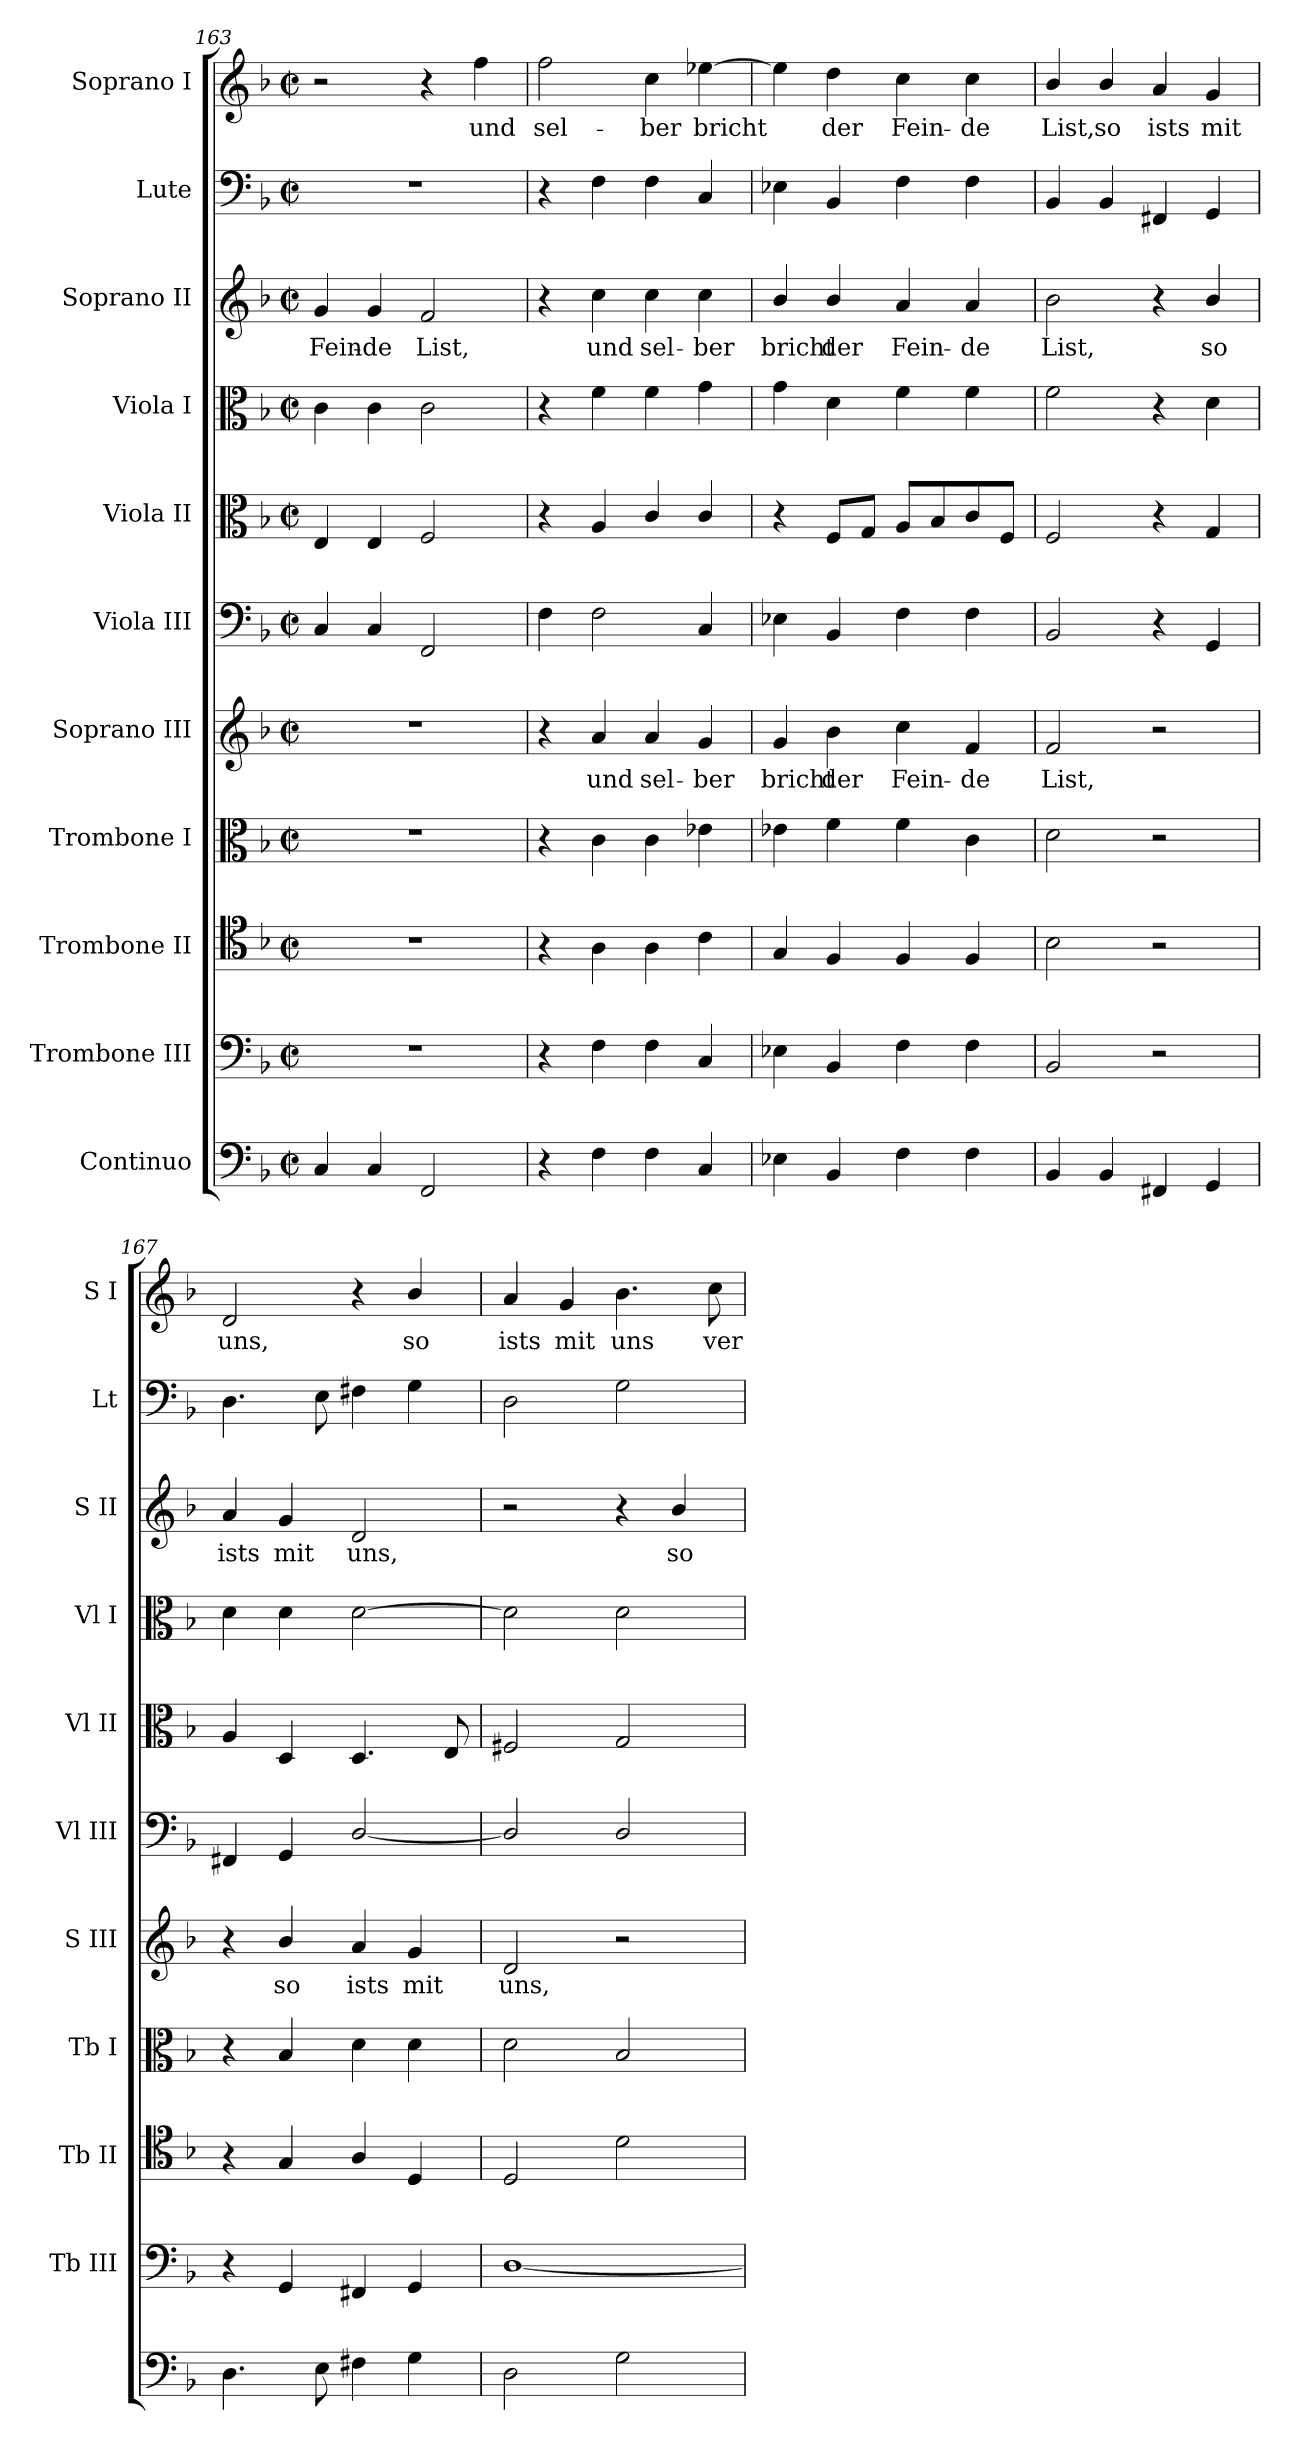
**kern	**kern	**kern	**kern	**kern	**text	**kern	**kern	**kern	**kern	**text	**kern	**kern	**text
*part11	*part10	*part9	*part8	*part7	*part7	*part6	*part5	*part4	*part3	*part3	*part2	*part1	*part1
*staff11	*staff10	*staff9	*staff8	*staff7	*staff7	*staff6	*staff5	*staff4	*staff3	*staff3	*staff2	*staff1	*staff1
*I"Continuo	*I"Trombone III	*I"Trombone II	*I"Trombone I	*I"Soprano III	*	*I"Viola III	*I"Viola II	*I"Viola I	*I"Soprano II	*	*I"Lute	*I"Soprano I	*
*	*I'Tb III	*I'Tb II	*I'Tb I	*I'S III	*	*I'Vl III	*I'Vl II	*I'Vl I	*I'S II	*	*I'Lt	*I'S I	*
!!LO:LB:g=z
*clefF4	*clefF4	*clefC4	*clefC3	*clefG2	*	*clefF4	*clefC3	*clefC3	*clefG2	*	*clefF4	*clefG2	*
*k[b-]	*k[b-]	*k[b-]	*k[b-]	*k[b-]	*	*k[b-]	*k[b-]	*k[b-]	*k[b-]	*	*k[b-]	*k[b-]	*
*F:	*F:	*F:	*F:	*F:	*	*F:	*F:	*F:	*F:	*	*F:	*F:	*
*M2/2	*M2/2	*M2/2	*M2/2	*M2/2	*	*M2/2	*M2/2	*M2/2	*M2/2	*	*M2/2	*M2/2	*
*met(c|)	*met(c|)	*met(c|)	*met(c|)	*met(c|)	*	*met(c|)	*met(c|)	*met(c|)	*met(c|)	*	*met(c|)	*met(c|)	*
=163	=163	=163	=163	=163	=163	=163	=163	=163	=163	=163	=163	=163	=163
!	!	!	!	!	!	!	!	!	!	!LO:LY:b	!	!	!
4C	1r	1r	1r	1r	.	4C	4E	4c	4g	Fein-	1r	2r	.
!	!	!	!	!	!	!	!	!	!	!LO:LY:b	!	!	!
4C	.	.	.	.	.	4C	4E	4c	4g	-de	.	.	.
!	!	!	!	!	!	!	!	!	!	!LO:LY:b	!	!	!
2FF	.	.	.	.	.	2FF	2F	2c	2f	List,	.	4r	.
!	!	!	!	!	!	!	!	!	!	!	!	!	!LO:LY:b
.	.	.	.	.	.	.	.	.	.	.	.	4ff	und
=164	=164	=164	=164	=164	=164	=164	=164	=164	=164	=164	=164	=164	=164
!	!	!	!	!	!	!	!	!	!	!	!	!	!LO:LY:b
4r	4r	4r	4r	4r	.	4F	4r	4r	4r	.	4r	2ff	sel-
!	!	!	!	!	!LO:LY:b	!	!	!	!	!LO:LY:b	!	!	!
4F	4F	4A	4c	4a	und	2F	4A	4f	4cc	und	4F	.	.
!	!	!	!	!	!LO:LY:b	!	!	!	!	!LO:LY:b	!	!	!LO:LY:b
4F	4F	4A	4c	4a	sel-	.	4c/	4f	4cc	sel-	4F	4cc	-ber
!	!	!	!	!	!LO:LY:b	!	!	!	!	!LO:LY:b	!	!	!LO:LY:b
4C	4C	4c	4e-X	4g	-ber	4C	4c/	4g	4cc	-ber	4C	[4ee-X	bricht
=165	=165	=165	=165	=165	=165	=165	=165	=165	=165	=165	=165	=165	=165
!	!	!	!	!	!LO:LY:b	!	!	!	!	!LO:LY:b	!	!	!
4E-X	4E-X	4G	4e-X	4g	bricht	4E-X	4r	4g	4b-/	bricht	4E-X	4ee-]	.
!	!	!	!	!	!LO:LY:b	!	!	!	!	!LO:LY:b	!	!	!LO:LY:b
4BB-	4BB-	4F	4f	4b-	der	4BB-	8FL	4d	4b-/	der	4BB-	4dd	der
.	.	.	.	.	.	.	8GJ	.	.	.	.	.	.
!	!	!	!	!	!LO:LY:b	!	!	!	!	!LO:LY:b	!	!	!LO:LY:b
4F	4F	4F	4f	4cc	Fein-	4F	8AL	4f	4a	Fein-	4F	4cc	Fein-
.	.	.	.	.	.	.	8B-	.	.	.	.	.	.
!	!	!	!	!	!LO:LY:b	!	!	!	!	!LO:LY:b	!	!	!LO:LY:b
4F	4F	4F	4c	4f	-de	4F	8c	4f	4a	-de	4F	4cc	-de
.	.	.	.	.	.	.	8FJ	.	.	.	.	.	.
=166	=166	=166	=166	=166	=166	=166	=166	=166	=166	=166	=166	=166	=166
!	!	!	!	!	!LO:LY:b	!	!	!	!	!LO:LY:b	!	!	!LO:LY:b
4BB-	2BB-	2B-	2d	2f	List,	2BB-	2F	2f	2b-	List,	4BB-	4b-/	List,
!	!	!	!	!	!	!	!	!	!	!	!	!	!LO:LY:b
4BB-	.	.	.	.	.	.	.	.	.	.	4BB-	4b-/	so
!	!	!	!	!	!	!	!	!	!	!	!	!	!LO:LY:b
4FF#X	2r	2r	2r	2r	.	4r	4r	4r	4r	.	4FF#X	4a	ists
!	!	!	!	!	!	!	!	!	!	!LO:LY:b	!	!	!LO:LY:b
4GG	.	.	.	.	.	4GG	4G	4d	4b-/	so	4GG	4g	mit
=167	=167	=167	=167	=167	=167	=167	=167	=167	=167	=167	=167	=167	=167
!	!	!	!	!	!	!	!	!	!	!LO:LY:b	!	!	!LO:LY:b
4.D	4r	4r	4r	4r	.	4FF#X	4A	4d	4a	ists	4.D	2d	uns,
!	!	!	!	!	!LO:LY:b	!	!	!	!	!LO:LY:b	!	!	!
.	4GG	4G	4B-	4b-/	so	4GG	4D	4d	4g	mit	.	.	.
8E	.	.	.	.	.	.	.	.	.	.	8E	.	.
!	!	!	!	!	!LO:LY:b	!	!	!	!	!LO:LY:b	!	!	!
4F#X	4FF#X	4A/	4d	4a	ists	[2D/	4.D	[2d	2d	uns,	4F#X	4r	.
!	!	!	!	!	!LO:LY:b	!	!	!	!	!	!	!	!LO:LY:b
4G	4GG	4D	4d	4g	mit	.	.	.	.	.	4G	4b-/	so
.	.	.	.	.	.	.	8E	.	.	.	.	.	.
!!LO:LB:g=z
=168	=168	=168	=168	=168	=168	=168	=168	=168	=168	=168	=168	=168	=168
!	!	!	!	!	!LO:LY:b	!	!	!	!	!	!	!	!LO:LY:b
2D	[1D/	2D	2d	2d	uns,	2D/]	2F#X	2d]	2r	.	2D	4a	ists
!	!	!	!	!	!	!	!	!	!	!	!	!	!LO:LY:b
.	.	.	.	.	.	.	.	.	.	.	.	4g	mit
!	!	!	!	!	!	!	!	!	!	!	!	!	!LO:LY:b
2G	.	2d	2B-	2r	.	2D/	2G	2d	4r	.	2G	4.b-	uns
!	!	!	!	!	!	!	!	!	!	!LO:LY:b	!	!	!
.	.	.	.	.	.	.	.	.	4b-/	so	.	.	.
!	!	!	!	!	!	!	!	!	!	!	!	!	!LO:LY:b
.	.	.	.	.	.	.	.	.	.	.	.	8cc	ver-
=	=	=	=	=	=	=	=	=	=	=	=	=	=
*-	*-	*-	*-	*-	*-	*-	*-	*-	*-	*-	*-	*-	*-
